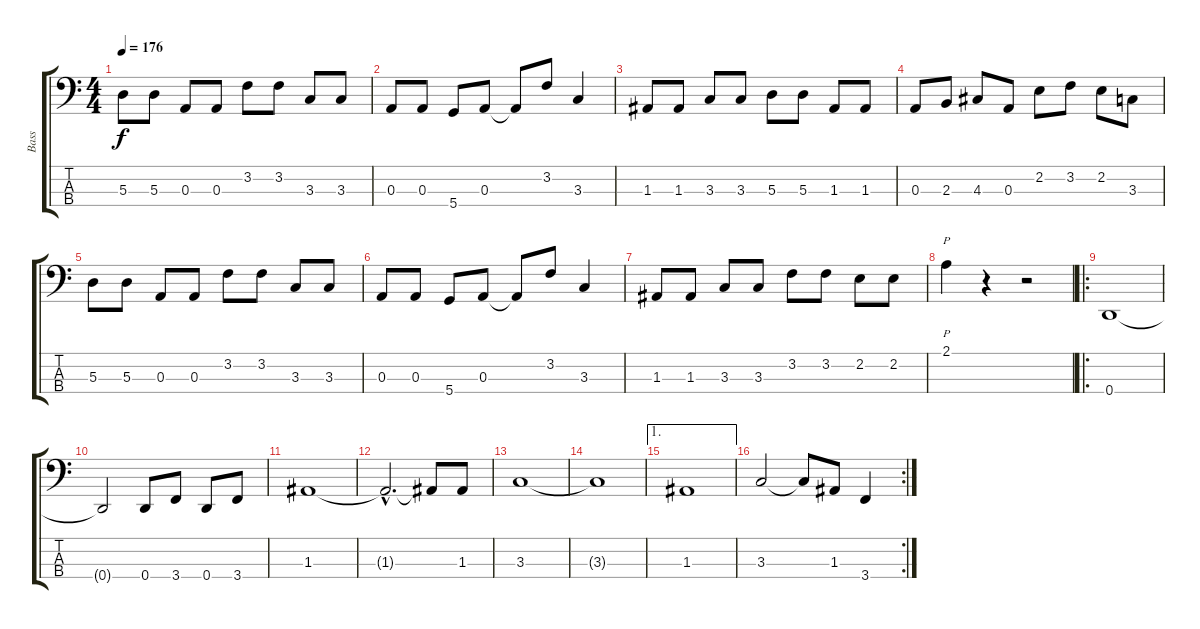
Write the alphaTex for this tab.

\track ("Bass" "Bass") {instrument electricbasspick}
\staff {score tabs}
\tuning (G2 D2 A1 D1) {hide}
\ts (4 4)
\tempo 176
\clef f4
\ks c
5.3.8{dy f} 5.3.8 0.3.8 0.3.8 3.2.8 3.2.8 3.3.8 3.3.8 |
0.3.8 0.3.8 5.4.8 0.3.8 0.3{t}.8 3.2.8 3.3.4 |
1.3.8 1.3.8 3.3.8 3.3.8 5.3.8 5.3.8 1.3.8 1.3.8 |
0.3.8 2.3.8 4.3.8 0.3.8 2.2.8 3.2.8 2.2.8 3.3.8 |
5.3.8 5.3.8 0.3.8 0.3.8 3.2.8 3.2.8 3.3.8 3.3.8 |
0.3.8 0.3.8 5.4.8 0.3.8 0.3{t}.8 3.2.8 3.3.4 |
1.3.8 1.3.8 3.3.8 3.3.8 3.2.8 3.2.8 2.2.8 2.2.8 |
2.1.4{p} r.4 r.2 |
\ro
0.4.1 |
0.4{t}.2 0.4.8 3.4.8 0.4.8 3.4.8 |
1.3.1 |
1.3{hac t}.2{d} 1.3{t}.8 1.3.8 |
3.3.1 |
3.3{t}.1 |
\ae 1
1.3.1 |
\rc 2
3.3.2 3.3{t}.8 1.3.8 3.4.4
